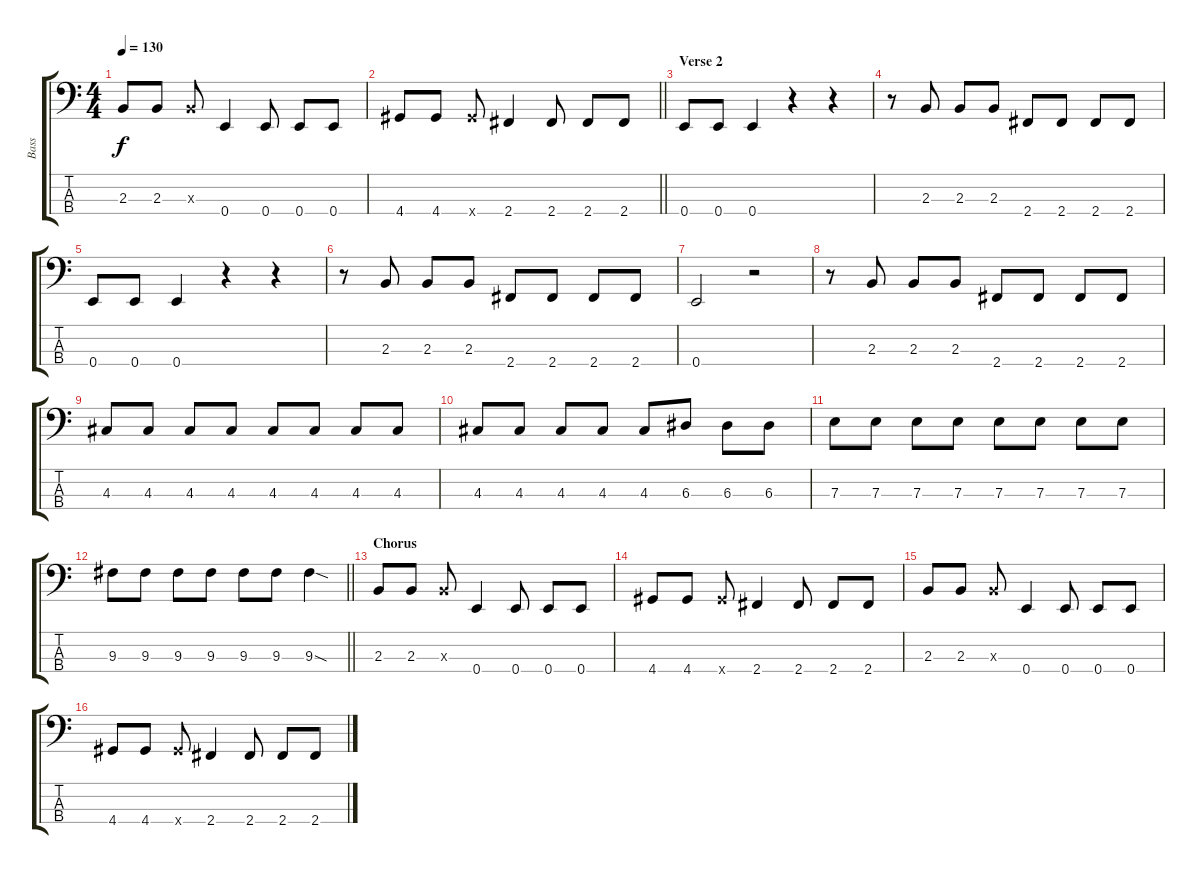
\track ("Bass" "Bass") {instrument electricbasspick}
\staff {score tabs}
\tuning (G2 D2 A1 E1) {hide}
\ts (4 4)
\tempo 130
\clef f4
\ks c
2.3.8{dy f} 2.3.8 2.3{x}.8 0.4.4 0.4.8 0.4.8 0.4.8 |
\barLineRight lightlight
4.4.8 4.4.8 4.4{x}.8 2.4.4 2.4.8 2.4.8 2.4.8 |
\section ("" "Verse 2")
0.4.8 0.4.8 0.4.4 r.4 r.4 |
r.8 2.3.8 2.3.8 2.3.8 2.4.8 2.4.8 2.4.8 2.4.8 |
0.4.8 0.4.8 0.4.4 r.4 r.4 |
r.8 2.3.8 2.3.8 2.3.8 2.4.8 2.4.8 2.4.8 2.4.8 |
0.4.2 r.2 |
r.8 2.3.8 2.3.8 2.3.8 2.4.8 2.4.8 2.4.8 2.4.8 |
4.3.8 4.3.8 4.3.8 4.3.8 4.3.8 4.3.8 4.3.8 4.3.8 |
4.3.8 4.3.8 4.3.8 4.3.8 4.3.8 6.3.8 6.3.8 6.3.8 |
7.3.8 7.3.8 7.3.8 7.3.8 7.3.8 7.3.8 7.3.8 7.3.8 |
\barLineRight lightlight
9.3.8 9.3.8 9.3.8 9.3.8 9.3.8 9.3.8 9.3{sod}.4 |
\section ("" "Chorus")
2.3.8 2.3.8 2.3{x}.8 0.4.4 0.4.8 0.4.8 0.4.8 |
4.4.8 4.4.8 4.4{x}.8 2.4.4 2.4.8 2.4.8 2.4.8 |
2.3.8 2.3.8 2.3{x}.8 0.4.4 0.4.8 0.4.8 0.4.8 |
4.4.8 4.4.8 4.4{x}.8 2.4.4 2.4.8 2.4.8 2.4.8
